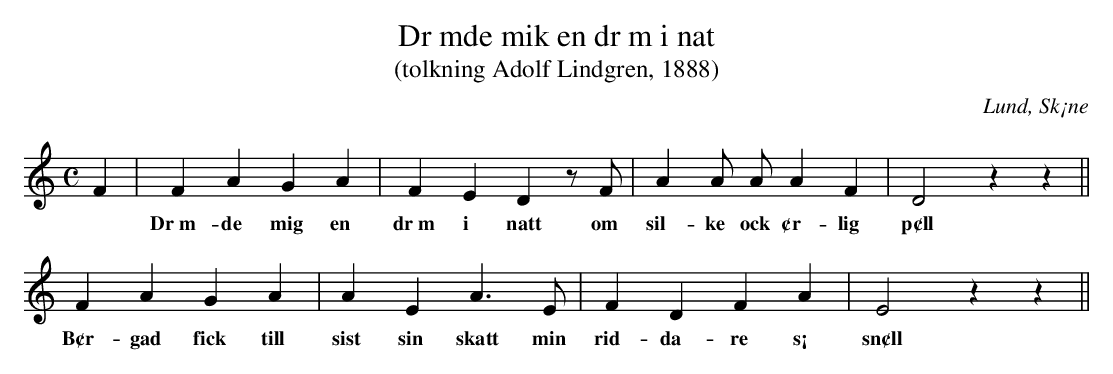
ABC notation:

X:1
T:Dr mde mik en dr m i nat
T:(tolkning Adolf Lindgren, 1888)
O:Lund, Sk¡ne
M:C
L:1/4
K:C
F | F A G A | F E D z/F/ | A A/ A/ A F | D2 z z ||
w:|Dr m-de mig en|dr m i natt  om|sil-ke ock ¢r-lig|p¢ll||
F A G A | A E A>E | F D F A | E2 z z ||
w:B¢r-gad fick till|sist sin skatt min|rid-da-re s¡|sn¢ll  Men||
